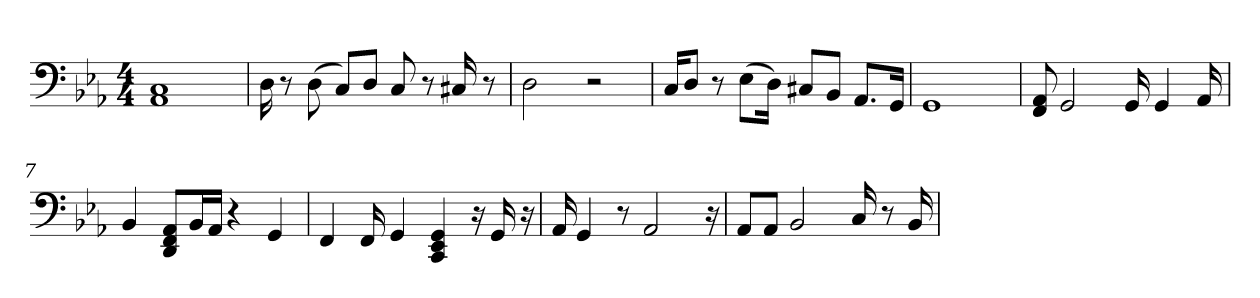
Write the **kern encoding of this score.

**kern
*part1
*staff1
*clefF4
*k[b-e-a-]
*M4/4
=1
1AA- 1C
=2
16D
8r
(8D
8C/L)
8D/J
8C
8r
16C#X
8r
=3
2D
2r
=4
16C/KL
8D/J
8r
(8E-\L
16D\Jk)
8C#X/L
8BB-/J
8.AA-/L
16GG/Jk
=5
1GG
=6
8FF 8AA-
2GG
16GG
4GG
16AA-
=7
4BB-
8DD/ 8FF/ 8AA-/L
16BB-/L
16AA-/JJ
4r
4GG
=8
4FF
16FF
4GG
4CC 4EE- 4GG
16r
16GG
16r
=9
16AA-
4GG
8r
2AA-
16r
=10
8AA-/L
8AA-/J
2BB-
16C
8r
16BB-
=
*-
